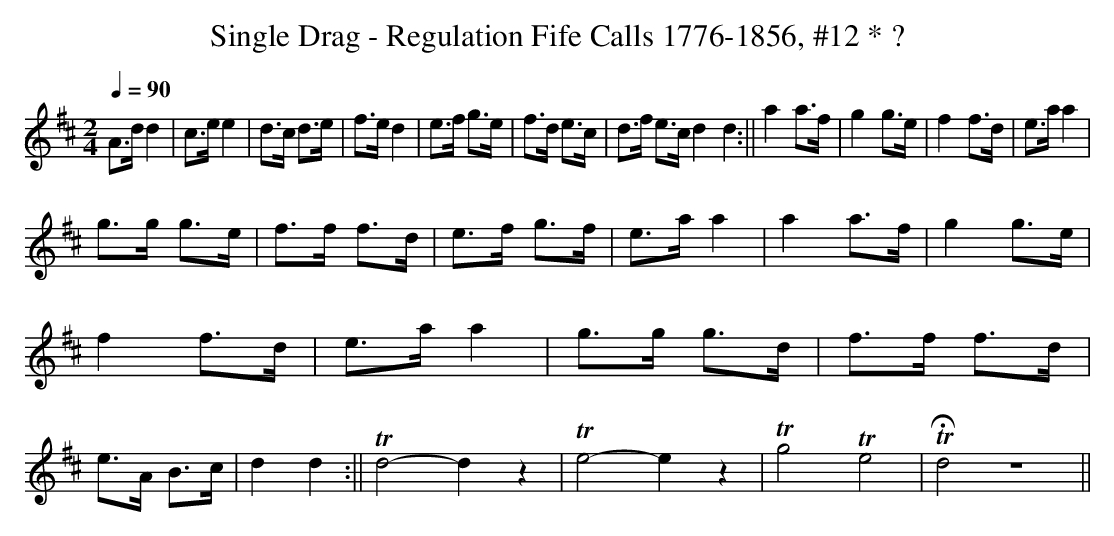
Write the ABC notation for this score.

X:1
T:Single Drag - Regulation Fife Calls 1776-1856, #12 * ?
M:2/4
L:1/8
Q:1/4=90
K:D
A>d d2|c>e e2|d>c d>e|f>e d2|e>f g>e|f>d e>c|d>f e>c d2 d2:||a2 a>f|g2 g>e|f2 f>d|e>a a2|
g>g g>e|f>f f>d|e>f g>f|e>a a2|a2 a>f|g2 g>e|f2 f>d|e>a a2|g>g g>d|f>f f>d|e>A B>c|d2 d2:||Td4 -d2 z2|Te4 -e2 z2|Tg4 Te4|THd4 z4||
